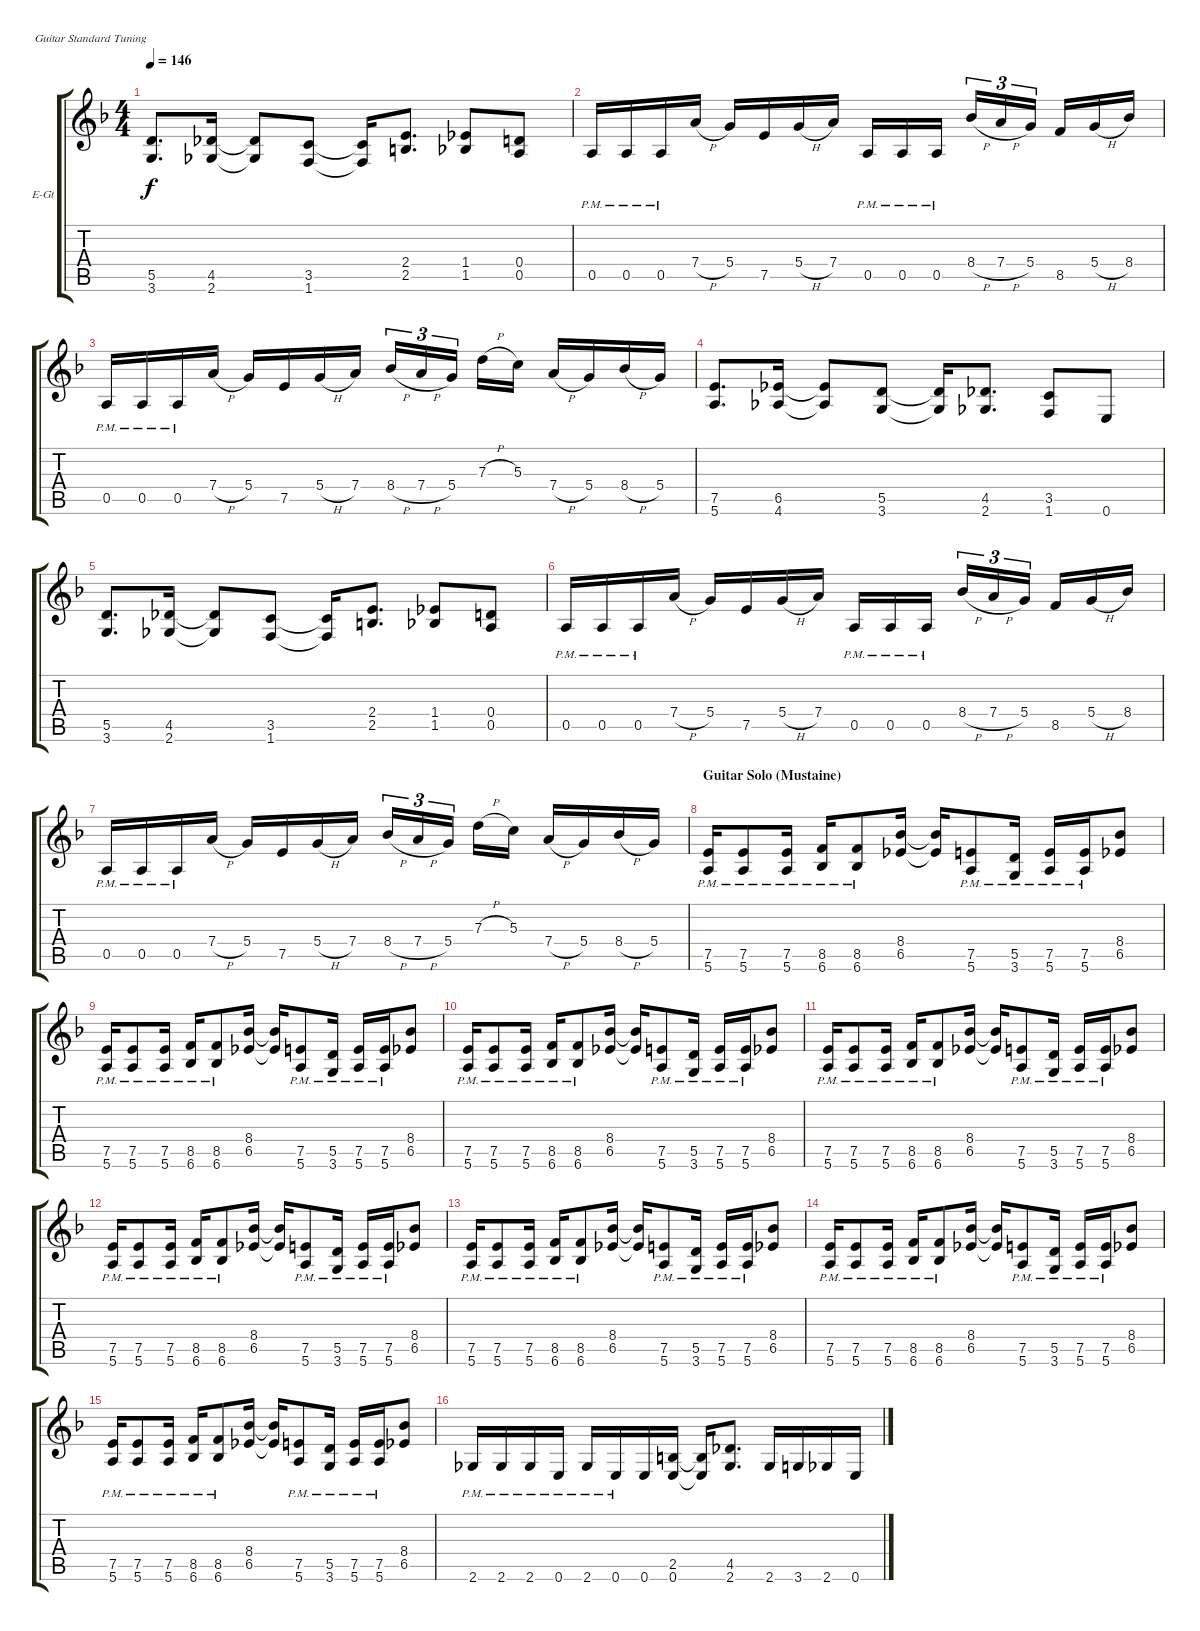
\defaultSystemsLayout 4
\bracketExtendMode groupsimilarinstruments
\firstSystemTrackNameOrientation horizontal
\otherSystemsTrackNameOrientation horizontal
\track ("Dave Mustaine (Rhythm 2)" "E-Gt") {instrument distortionguitar}
\staff {score tabs}
\tuning (E4 B3 G3 D3 A2 E2)
\ts (4 4)
\tempo 146
\clef g2
\ks dminor
(5.5 3.6).8{d dy f} (4.5 2.6).16 (4.5{t} 2.6{t}).8 (3.5 1.6).8 (3.5{t} 1.6{t}).16 (2.4 2.5).8{d} (1.4 1.5).8 (0.4 0.5).8 |
0.5{pm}.16 0.5{pm}.16 0.5{pm}.16 7.4{h}.16 5.4.16 7.5.16 5.4{h}.16 7.4.16 0.5{pm}.16 0.5{pm}.16 0.5{pm}.16 8.4{h}.16{tu (3 2)} 7.4{h}.16{tu (3 2)} 5.4.16{tu (3 2)} 8.5.16 5.4{h}.16 8.4.16 |
0.5{pm}.16 0.5{pm}.16 0.5{pm}.16 7.4{h}.16 5.4.16 7.5.16 5.4{h}.16 7.4.16 8.4{h}.16{tu (3 2)} 7.4{h}.16{tu (3 2)} 5.4.16{tu (3 2)} 7.3{h}.16 5.3.16 7.4{h}.16 5.4.16 8.4{h}.16 5.4.16 |
(7.5 5.6).8{d} (6.5 4.6).16 (6.5{t} 4.6{t}).8 (5.5 3.6).8 (5.5{t} 3.6{t}).16 (4.5 2.6).8{d} (3.5 1.6).8 0.6.8 |
(5.5 3.6).8{d} (4.5 2.6).16 (4.5{t} 2.6{t}).8 (3.5 1.6).8 (3.5{t} 1.6{t}).16 (2.4 2.5).8{d} (1.4 1.5).8 (0.4 0.5).8 |
0.5{pm}.16 0.5{pm}.16 0.5{pm}.16 7.4{h}.16 5.4.16 7.5.16 5.4{h}.16 7.4.16 0.5{pm}.16 0.5{pm}.16 0.5{pm}.16 8.4{h}.16{tu (3 2)} 7.4{h}.16{tu (3 2)} 5.4.16{tu (3 2)} 8.5.16 5.4{h}.16 8.4.16 |
0.5{pm}.16 0.5{pm}.16 0.5{pm}.16 7.4{h}.16 5.4.16 7.5.16 5.4{h}.16 7.4.16 8.4{h}.16{tu (3 2)} 7.4{h}.16{tu (3 2)} 5.4.16{tu (3 2)} 7.3{h}.16 5.3.16 7.4{h}.16 5.4.16 8.4{h}.16 5.4.16 |
\section ("" "Guitar Solo (Mustaine)")
(7.5{pm} 5.6{pm}).16 (7.5{pm} 5.6{pm}).8 (7.5{pm} 5.6{pm}).16 (8.5{pm} 6.6{pm}).16 (8.5{pm} 6.6{pm}).8 (8.4 6.5).16 (8.4{t} 6.5{t}).16 (7.5{pm} 5.6{pm}).8 (5.5{pm} 3.6{pm}).16 (7.5{pm} 5.6{pm}).16 (7.5{pm} 5.6{pm}).16 (8.4 6.5).8 |
(7.5{pm} 5.6{pm}).16 (7.5{pm} 5.6{pm}).8 (7.5{pm} 5.6{pm}).16 (8.5{pm} 6.6{pm}).16 (8.5{pm} 6.6{pm}).8 (8.4 6.5).16 (8.4{t} 6.5{t}).16 (7.5{pm} 5.6{pm}).8 (5.5{pm} 3.6{pm}).16 (7.5{pm} 5.6{pm}).16 (7.5{pm} 5.6{pm}).16 (8.4 6.5).8 |
(7.5{pm} 5.6{pm}).16 (7.5{pm} 5.6{pm}).8 (7.5{pm} 5.6{pm}).16 (8.5{pm} 6.6{pm}).16 (8.5{pm} 6.6{pm}).8 (8.4 6.5).16 (8.4{t} 6.5{t}).16 (7.5{pm} 5.6{pm}).8 (5.5{pm} 3.6{pm}).16 (7.5{pm} 5.6{pm}).16 (7.5{pm} 5.6{pm}).16 (8.4 6.5).8 |
(7.5{pm} 5.6{pm}).16 (7.5{pm} 5.6{pm}).8 (7.5{pm} 5.6{pm}).16 (8.5{pm} 6.6{pm}).16 (8.5{pm} 6.6{pm}).8 (8.4 6.5).16 (8.4{t} 6.5{t}).16 (7.5{pm} 5.6{pm}).8 (5.5{pm} 3.6{pm}).16 (7.5{pm} 5.6{pm}).16 (7.5{pm} 5.6{pm}).16 (8.4 6.5).8 |
(7.5{pm} 5.6{pm}).16 (7.5{pm} 5.6{pm}).8 (7.5{pm} 5.6{pm}).16 (8.5{pm} 6.6{pm}).16 (8.5{pm} 6.6{pm}).8 (8.4 6.5).16 (8.4{t} 6.5{t}).16 (7.5{pm} 5.6{pm}).8 (5.5{pm} 3.6{pm}).16 (7.5{pm} 5.6{pm}).16 (7.5{pm} 5.6{pm}).16 (8.4 6.5).8 |
(7.5{pm} 5.6{pm}).16 (7.5{pm} 5.6{pm}).8 (7.5{pm} 5.6{pm}).16 (8.5{pm} 6.6{pm}).16 (8.5{pm} 6.6{pm}).8 (8.4 6.5).16 (8.4{t} 6.5{t}).16 (7.5{pm} 5.6{pm}).8 (5.5{pm} 3.6{pm}).16 (7.5{pm} 5.6{pm}).16 (7.5{pm} 5.6{pm}).16 (8.4 6.5).8 |
(7.5{pm} 5.6{pm}).16 (7.5{pm} 5.6{pm}).8 (7.5{pm} 5.6{pm}).16 (8.5{pm} 6.6{pm}).16 (8.5{pm} 6.6{pm}).8 (8.4 6.5).16 (8.4{t} 6.5{t}).16 (7.5{pm} 5.6{pm}).8 (5.5{pm} 3.6{pm}).16 (7.5{pm} 5.6{pm}).16 (7.5{pm} 5.6{pm}).16 (8.4 6.5).8 |
(7.5{pm} 5.6{pm}).16 (7.5{pm} 5.6{pm}).8 (7.5{pm} 5.6{pm}).16 (8.5{pm} 6.6{pm}).16 (8.5{pm} 6.6{pm}).8 (8.4 6.5).16 (8.4{t} 6.5{t}).16 (7.5{pm} 5.6{pm}).8 (5.5{pm} 3.6{pm}).16 (7.5{pm} 5.6{pm}).16 (7.5{pm} 5.6{pm}).16 (8.4 6.5).8 |
2.6{pm}.16 2.6{pm}.16 2.6{pm}.16 0.6{pm}.16 2.6{pm}.16 0.6{pm}.16 0.6.16 (2.5 0.6).16 (2.5{t} 0.6{t}).16 (4.5 2.6).8{d} 2.6.16 3.6.16 2.6.16 0.6.16
